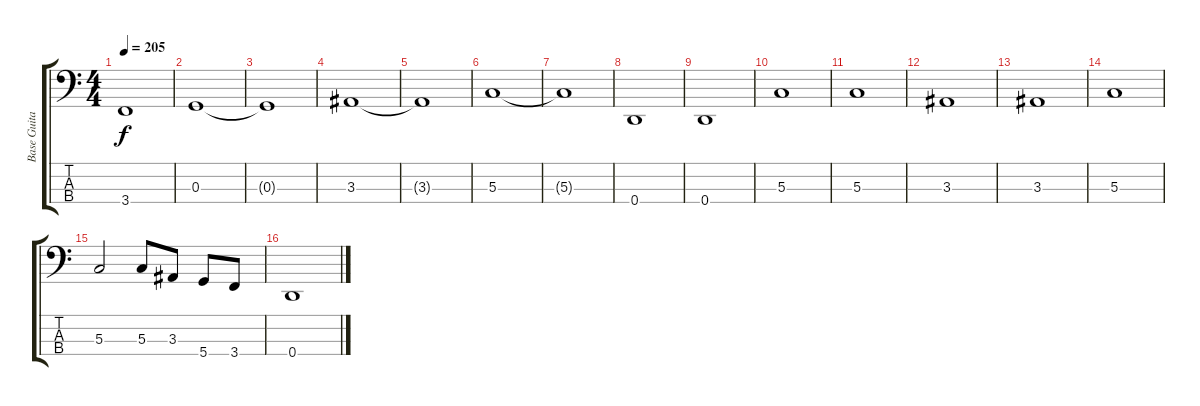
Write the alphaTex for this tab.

\track ("Base Guitar" "Base Guita") {instrument electricbassfinger}
\staff {score tabs}
\tuning (F2 C2 G1 D1) {hide}
\ts (4 4)
\tempo 205
\clef f4
\ks c
3.4{t}.1{dy f} |
0.3.1 |
0.3{t}.1 |
3.3.1 |
3.3{t}.1 |
5.3.1 |
5.3{t}.1 |
0.4.1 |
0.4.1 |
5.3.1 |
5.3.1 |
3.3.1 |
3.3.1 |
5.3.1 |
5.3.2 5.3.8 3.3.8 5.4.8 3.4.8 |
0.4.1
